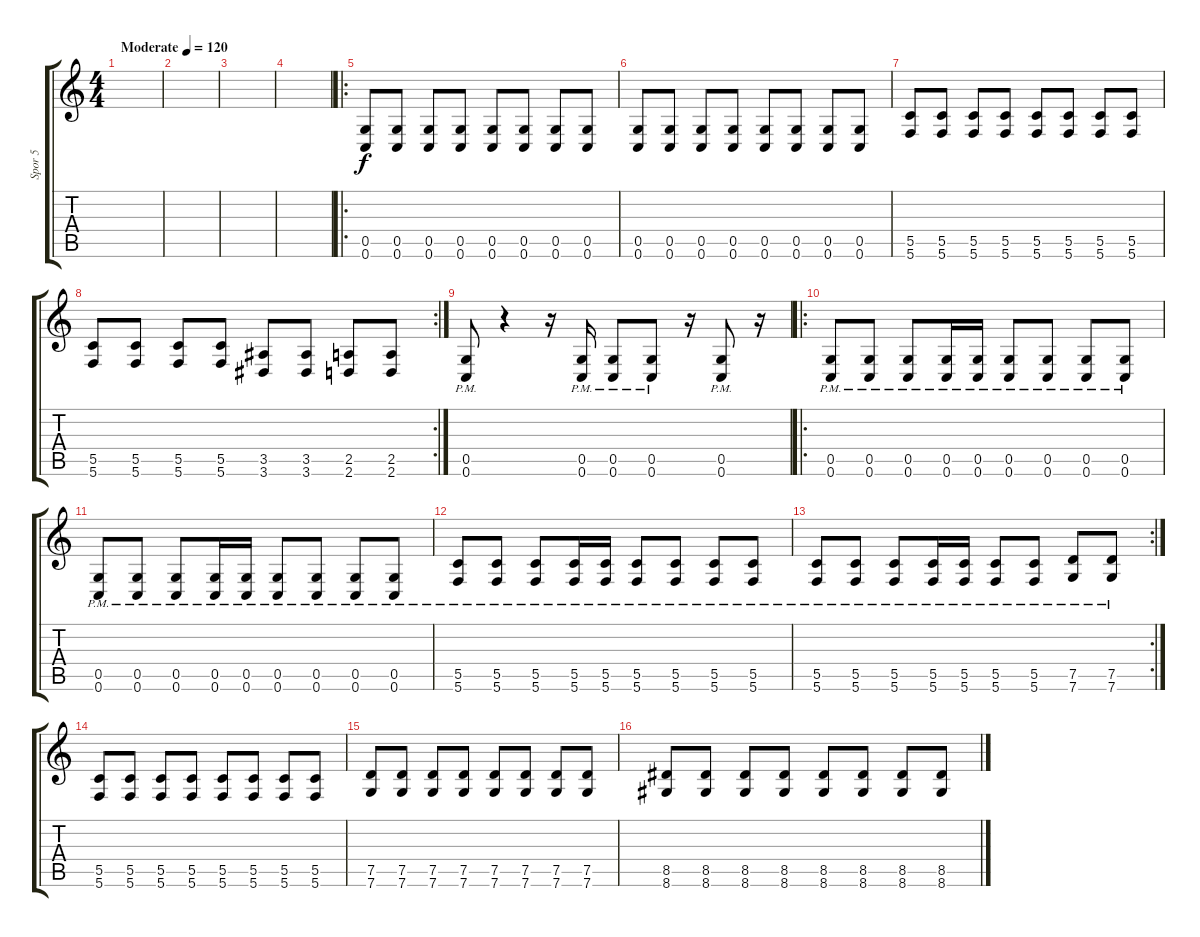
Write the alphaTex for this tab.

\track ("Spor 5" "Spor 5") {instrument distortionguitar}
\staff {score tabs}
\tuning (D4 A3 F3 C3 G2 C2) {hide}
\ts (4 4)
\tempo (120 "Moderate")
\clef g2
\ks c
|
|
|
|
\ro
(0.5 0.6).8 (0.5 0.6).8 (0.5 0.6).8 (0.5 0.6).8 (0.5 0.6).8 (0.5 0.6).8 (0.5 0.6).8 (0.5 0.6).8 |
(0.5 0.6).8 (0.5 0.6).8 (0.5 0.6).8 (0.5 0.6).8 (0.5 0.6).8 (0.5 0.6).8 (0.5 0.6).8 (0.5 0.6).8 |
(5.5 5.6).8 (5.5 5.6).8 (5.5 5.6).8 (5.5 5.6).8 (5.5 5.6).8 (5.5 5.6).8 (5.5 5.6).8 (5.5 5.6).8 |
\rc 2
(5.5 5.6).8 (5.5 5.6).8 (5.5 5.6).8 (5.5 5.6).8 (3.5 3.6).8 (3.5 3.6).8 (2.5 2.6).8 (2.5 2.6).8 |
(0.5{pm} 0.6{pm}).8 r.4 r.16 (0.5{pm} 0.6{pm}).16 (0.5{pm} 0.6{pm}).8 (0.5{pm} 0.6{pm}).8 r.16 (0.5{pm} 0.6{pm}).8 r.16 |
\ro
(0.5{pm} 0.6{pm}).8 (0.5{pm} 0.6{pm}).8 (0.5{pm} 0.6{pm}).8 (0.5{pm} 0.6{pm}).16 (0.5{pm} 0.6{pm}).16 (0.5{pm} 0.6{pm}).8 (0.5{pm} 0.6{pm}).8 (0.5{pm} 0.6{pm}).8 (0.5{pm} 0.6{pm}).8 |
(0.5{pm} 0.6{pm}).8 (0.5{pm} 0.6{pm}).8 (0.5{pm} 0.6{pm}).8 (0.5{pm} 0.6{pm}).16 (0.5{pm} 0.6{pm}).16 (0.5{pm} 0.6{pm}).8 (0.5{pm} 0.6{pm}).8 (0.5{pm} 0.6{pm}).8 (0.5{pm} 0.6{pm}).8 |
(5.5{pm} 5.6{pm}).8 (5.5{pm} 5.6{pm}).8 (5.5{pm} 5.6{pm}).8 (5.5{pm} 5.6{pm}).16 (5.5{pm} 5.6{pm}).16 (5.5{pm} 5.6{pm}).8 (5.5{pm} 5.6{pm}).8 (5.5{pm} 5.6{pm}).8 (5.5{pm} 5.6{pm}).8 |
\rc 2
(5.5{pm} 5.6{pm}).8 (5.5{pm} 5.6{pm}).8 (5.5{pm} 5.6{pm}).8 (5.5{pm} 5.6{pm}).16 (5.5{pm} 5.6{pm}).16 (5.5{pm} 5.6{pm}).8 (5.5{pm} 5.6{pm}).8 (7.5{pm} 7.6{pm}).8 (7.5{pm} 7.6{pm}).8 |
(5.5 5.6).8 (5.5 5.6).8 (5.5 5.6).8 (5.5 5.6).8 (5.5 5.6).8 (5.5 5.6).8 (5.5 5.6).8 (5.5 5.6).8 |
(7.5 7.6).8 (7.5 7.6).8 (7.5 7.6).8 (7.5 7.6).8 (7.5 7.6).8 (7.5 7.6).8 (7.5 7.6).8 (7.5 7.6).8 |
(8.5 8.6).8 (8.5 8.6).8 (8.5 8.6).8 (8.5 8.6).8 (8.5 8.6).8 (8.5 8.6).8 (8.5 8.6).8 (8.5 8.6).8
